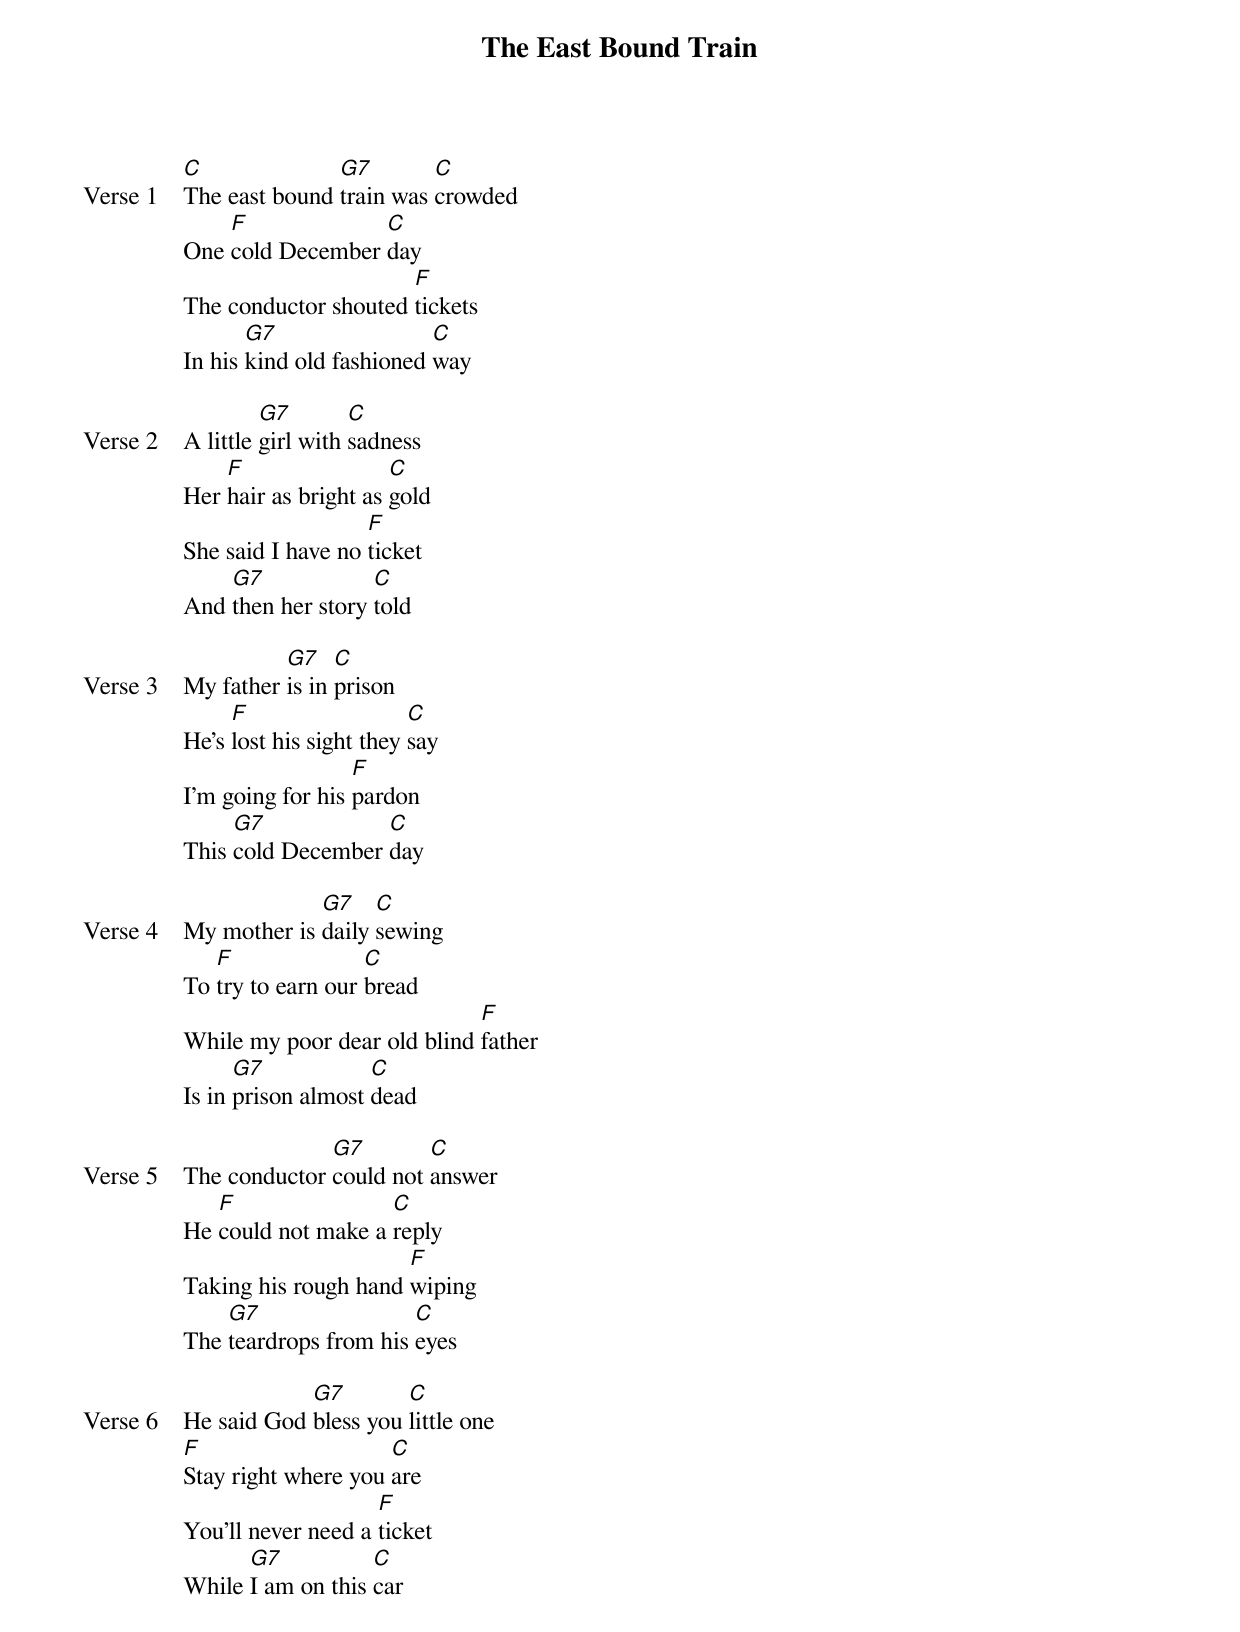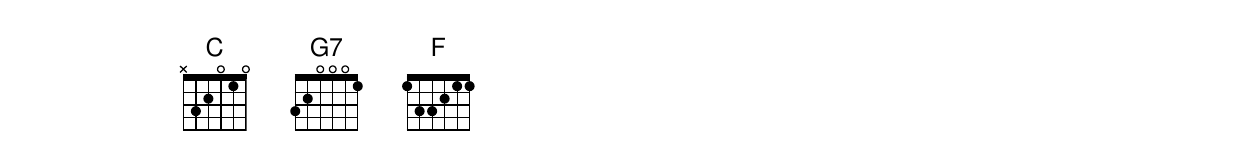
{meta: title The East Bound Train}
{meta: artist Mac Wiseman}
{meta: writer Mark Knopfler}

{start_of_verse: Verse 1}
[C]The east bound [G7]train was [C]crowded
One [F]cold December [C]day
The conductor shouted [F]tickets
In his [G7]kind old fashioned [C]way
{end_of_verse}

{start_of_verse: Verse 2}
A little [G7]girl with [C]sadness
Her [F]hair as bright as [C]gold
She said I have no [F]ticket
And [G7]then her story [C]told
{end_of_verse}

{start_of_verse: Verse 3}
My father [G7]is in [C]prison
He's [F]lost his sight they [C]say
I'm going for his [F]pardon
This [G7]cold December [C]day
{end_of_verse}

{start_of_verse: Verse 4}
My mother is [G7]daily [C]sewing
To [F]try to earn our [C]bread
While my poor dear old blind [F]father
Is in [G7]prison almost [C]dead
{end_of_verse}

{start_of_verse: Verse 5}
The conductor [G7]could not [C]answer
He [F]could not make a [C]reply
Taking his rough hand [F]wiping
The [G7]teardrops from his [C]eyes
{end_of_verse}

{start_of_verse: Verse 6}
He said God [G7]bless you [C]little one
[F]Stay right where you [C]are
You’ll never need a [F]ticket
While [G7]I am on this [C]car
{end_of_verse}
